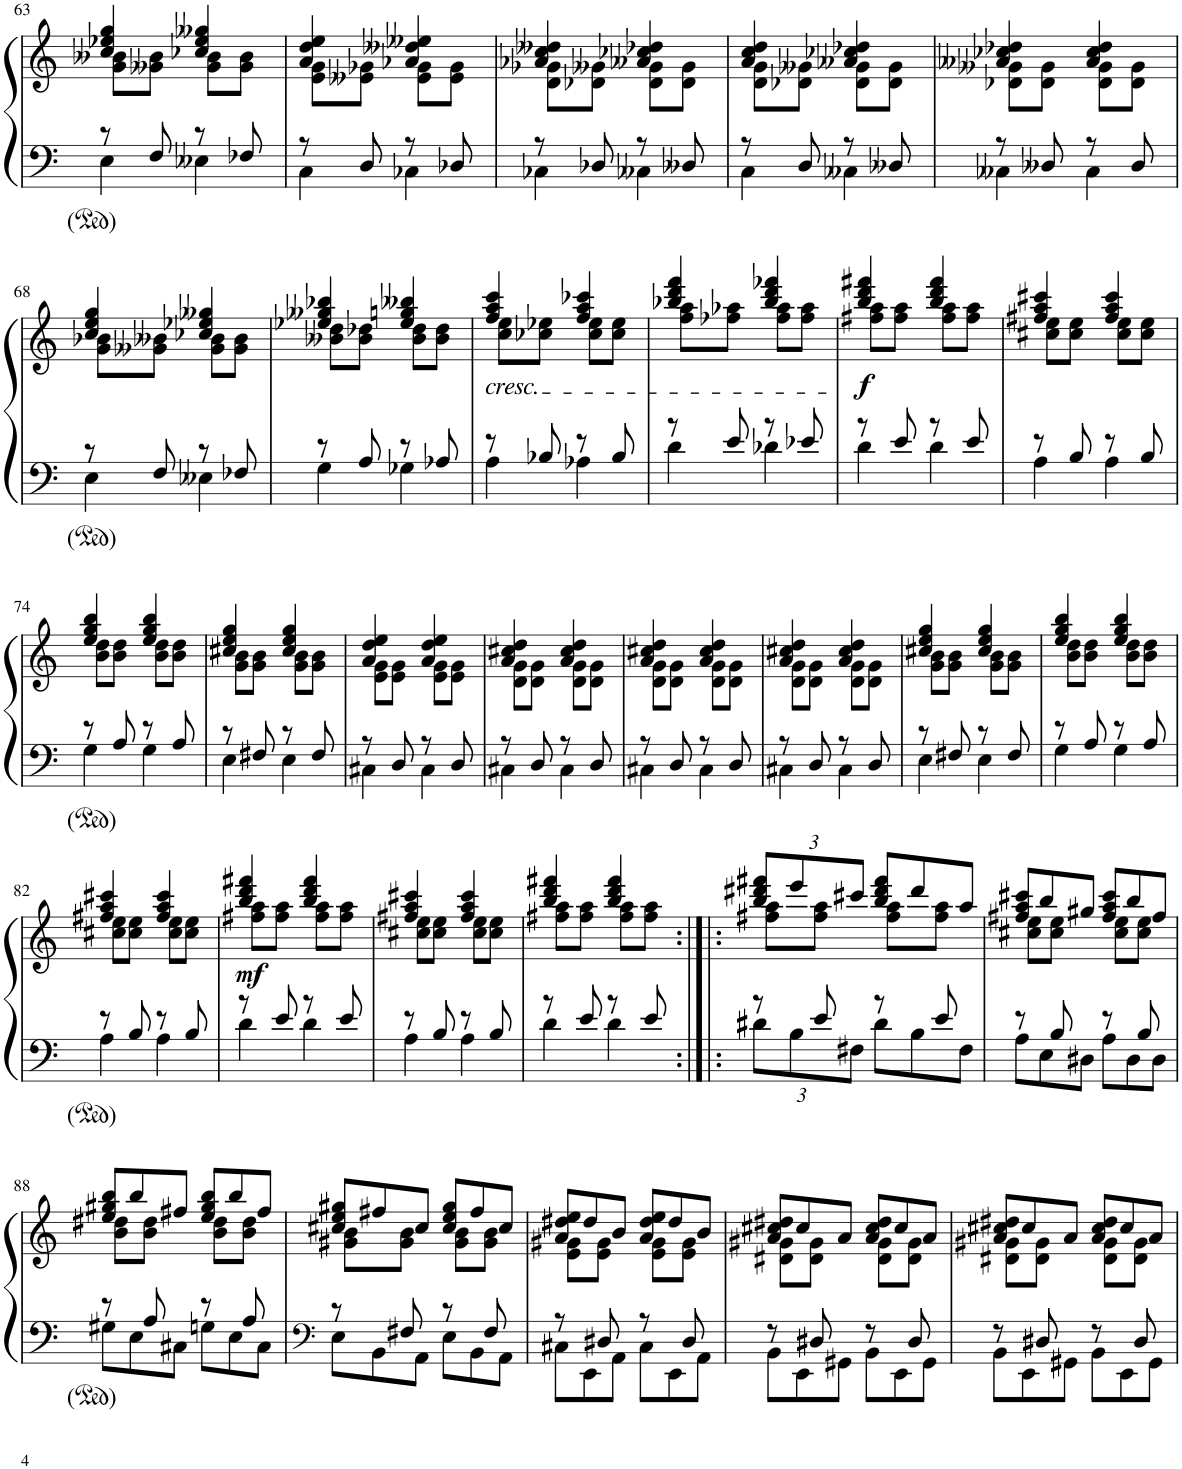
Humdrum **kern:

**kern	**kern	**dynam
*part1	*part1	*part1
*staff2	*staff1	*staff1/2
*I"Piano	*	*
*I'Pno.	*	*
!!LO:PB:g=z
*clefF4	*clefG2	*
*k[]	*k[]	*
*M2/4	*M2/4	*
=63	=63	=63
*^	*^	*
8r	4E\	4cc/ 4ee-X/ 4gg/	8g\ 8b--X\L	.
8F/	.	.	8g--X\ 8b--\J	.
8r	4E--X\	4cc-X/ 4ee-/ 4gg--X/	8g--\ 8b--\L	.
8F-X/	.	.	8g--\ 8b--\J	.
=64	=64	=64	=64	=64
8r	4C\	4a/ 4dd/ 4ee/	8e\ 8g\L	.
8D/	.	.	8e--X\ 8g-X\J	.
8r	4C-X\	4a-X/ 4dd--X/ 4ee--X/	8e--\ 8g-\L	.
8D-X/	.	.	8e--\ 8g-\J	.
=65	=65	=65	=65	=65
8r	4C-X\	4a-X/ 4cc/ 4dd--X/	8d\ 8g-X\L	.
8D-X/	.	.	8d-X\ 8g--X\J	.
8r	4C--X\	4a--X/ 4cc-X/ 4dd-X/	8d-\ 8g--\L	.
8D--X/	.	.	8d-\ 8g--\J	.
=66	=66	=66	=66	=66
8r	4C\	4a/ 4cc/ 4dd/	8d\ 8g\L	.
8D/	.	.	8d-X\ 8g--X\J	.
8r	4C--X\	4a--X/ 4cc-X/ 4dd-X/	8d-\ 8g--\L	.
8D--X/	.	.	8d-\ 8g--\J	.
=67	=67	=67	=67	=67
8r	4C--X\	4a--X/ 4cc-X/ 4dd-X/	8d-X\ 8g--X\L	.
8D--X/	.	.	8d-\ 8g--\J	.
8r	4C--\	4a--/ 4cc-/ 4dd-/	8d-\ 8g--\L	.
8D--/	.	.	8d-\ 8g--\J	.
!!LO:LB:g=z	!!
=68	=68	=68	=68	=68
8r	4E\	4cc/ 4ee/ 4gg/	8g\ 8b-X\L	.
8F/	.	.	8g--X\ 8b--X\J	.
8r	4E--X\	4cc-X/ 4ee-X/ 4gg--X/	8g--\ 8b--\L	.
8F-X/	.	.	8g--\ 8b--\J	.
=69	=69	=69	=69	=69
8r	4G\	4ee-X/ 4gg--X/ 4bb-X/	8b--X\ 8dd\L	.
8A/	.	.	8b--\ 8dd-X\J	.
8r	4G-X\	4ee-/ 4ggn/ 4bb--X/	8b--\ 8dd-\L	.
8A-X/	.	.	8b--\ 8dd-\J	.
=70	=70	=70	=70	=70
!	!	!LO:TX:b:i:t=cresc.	!	!
8r	4A\	4ff/ 4aa/ 4ccc/	8cc\ 8ee\L	.
8B-X/	.	.	8cc-X\ 8ee-X\J	.
8r	4A-X\	4ff/ 4aa/ 4ccc-X/	8cc-\ 8ee-\L	.
8B-/	.	.	8cc-\ 8ee-\J	.
=71	=71	=71	=71	=71
8r	4d\	4bb-X/ 4ddd/ 4fff/	8ff\ 8aa\L	.
8e/	.	.	8ff-X\ 8aa-X\J	.
8r	4d-X\	4bb-/ 4ddd/ 4fff-X/	8ff-\ 8aa-\L	.
8e-X/	.	.	8ff-\ 8aa-\J	.
=72	=72	=72	=72	=72
!	!	!	!	!LO:DY:b
8r	4d\	4bb/ 4ddd/ 4fff#X/	8ff#X\ 8aa\L	f
8e/	.	.	8ff#\ 8aa\J	.
8r	4d\	4bb/ 4ddd/ 4fff#/	8ff#\ 8aa\L	.
8e/	.	.	8ff#\ 8aa\J	.
=73	=73	=73	=73	=73
8r	4A\	4ff#X/ 4aa/ 4ccc#X/	8cc#X\ 8ee\L	.
8B/	.	.	8cc#\ 8ee\J	.
8r	4A\	4ff#/ 4aa/ 4ccc#/	8cc#\ 8ee\L	.
8B/	.	.	8cc#\ 8ee\J	.
!!LO:LB:g=z	!!
=74	=74	=74	=74	=74
8r	4G\	4ee/ 4gg/ 4bb/	8b\ 8dd\L	.
8A/	.	.	8b\ 8dd\J	.
8r	4G\	4ee/ 4gg/ 4bb/	8b\ 8dd\L	.
8A/	.	.	8b\ 8dd\J	.
=75	=75	=75	=75	=75
8r	4E\	4cc#X/ 4ee/ 4gg/	8g\ 8b\L	.
8F#X/	.	.	8g\ 8b\J	.
8r	4E\	4cc#/ 4ee/ 4gg/	8g\ 8b\L	.
8F#/	.	.	8g\ 8b\J	.
=76	=76	=76	=76	=76
8r	4C#X\	4a/ 4dd/ 4ee/	8e\ 8g\L	.
8D/	.	.	8e\ 8g\J	.
8r	4C#\	4a/ 4dd/ 4ee/	8e\ 8g\L	.
8D/	.	.	8e\ 8g\J	.
=77	=77	=77	=77	=77
8r	4C#X\	4a/ 4cc#X/ 4dd/	8d\ 8g\L	.
8D/	.	.	8d\ 8g\J	.
8r	4C#\	4a/ 4cc#/ 4dd/	8d\ 8g\L	.
8D/	.	.	8d\ 8g\J	.
=78	=78	=78	=78	=78
8r	4C#X\	4a/ 4cc#X/ 4dd/	8d\ 8g\L	.
8D/	.	.	8d\ 8g\J	.
8r	4C#\	4a/ 4cc#/ 4dd/	8d\ 8g\L	.
8D/	.	.	8d\ 8g\J	.
=79	=79	=79	=79	=79
8r	4C#X\	4a/ 4cc#X/ 4dd/	8d\ 8g\L	.
8D/	.	.	8d\ 8g\J	.
8r	4C#\	4a/ 4cc#/ 4dd/	8d\ 8g\L	.
8D/	.	.	8d\ 8g\J	.
=80	=80	=80	=80	=80
8r	4E\	4cc#X/ 4ee/ 4gg/	8g\ 8b\L	.
8F#X/	.	.	8g\ 8b\J	.
8r	4E\	4cc#/ 4ee/ 4gg/	8g\ 8b\L	.
8F#/	.	.	8g\ 8b\J	.
=81	=81	=81	=81	=81
8r	4G\	4ee/ 4gg/ 4bb/	8b\ 8dd\L	.
8A/	.	.	8b\ 8dd\J	.
8r	4G\	4ee/ 4gg/ 4bb/	8b\ 8dd\L	.
8A/	.	.	8b\ 8dd\J	.
!!LO:LB:g=z	!!
=82	=82	=82	=82	=82
8r	4A\	4ff#X/ 4aa/ 4ccc#X/	8cc#X\ 8ee\L	.
8B/	.	.	8cc#\ 8ee\J	.
8r	4A\	4ff#/ 4aa/ 4ccc#/	8cc#\ 8ee\L	.
8B/	.	.	8cc#\ 8ee\J	.
=83	=83	=83	=83	=83
!	!	!	!	!LO:DY:b
8r	4d\	4bb/ 4ddd/ 4fff#X/	8ff#X\ 8aa\L	mf
8e/	.	.	8ff#\ 8aa\J	.
8r	4d\	4bb/ 4ddd/ 4fff#/	8ff#\ 8aa\L	.
8e/	.	.	8ff#\ 8aa\J	.
=84	=84	=84	=84	=84
8r	4A\	4ff#X/ 4aa/ 4ccc#X/	8cc#X\ 8ee\L	.
8B/	.	.	8cc#\ 8ee\J	.
8r	4A\	4ff#/ 4aa/ 4ccc#/	8cc#\ 8ee\L	.
8B/	.	.	8cc#\ 8ee\J	.
=85	=85	=85	=85	=85
8r	4d\	4bb/ 4ddd/ 4fff#X/	8ff#X\ 8aa\L	.
8e/	.	.	8ff#\ 8aa\J	.
8r	4d\	4bb/ 4ddd/ 4fff#/	8ff#\ 8aa\L	.
8e/	.	.	8ff#\ 8aa\J	.
=86:|!|:	=86:|!|:	=86:|!|:	=86:|!|:	=86:|!|:
*	*Xbrackettup	*Xbrackettup	*	*
8r	12d#X\L	12bb/ 12ddd#X/ 12fff#X/L	8ff#X\ 8aa\L	.
.	12B\	12eee/	.	.
8e/	.	.	8ff#\ 8aa\J	.
.	12F#X\J	12ccc#X/J	.	.
8r	12d#\L	12bb/ 12ddd#/ 12fff#/L	8ff#\ 8aa\L	.
.	12B\	12ddd#/	.	.
8e/	.	.	8ff#\ 8aa\J	.
.	12F#\J	12aa/J	.	.
=87	=87	=87	=87	=87
8r	12A\L	12ff#X/ 12aa/ 12ccc#X/L	8cc#X\ 8ee\L	.
.	12E\	12bb/	.	.
8B/	.	.	8cc#\ 8ee\J	.
.	12D#X\J	12gg#X/J	.	.
8r	12A\L	12ff#/ 12aa/ 12ccc#/L	8cc#\ 8ee\L	.
.	12D#\	12bb/	.	.
8B/	.	.	8cc#\ 8ee\J	.
.	12D#\J	12ff#/J	.	.
!!LO:LB:g=z	!!
=88	=88	=88	=88	=88
8r	12G#X\L	12ee/ 12gg#X/ 12bb/L	8b\ 8dd#X\L	.
.	12E\	12bb/	.	.
8A/	.	.	8b\ 8dd#\J	.
.	12C#X\J	12ff#X/J	.	.
8r	12Gn\L	12ee/ 12gg#/ 12bb/L	8b\ 8dd#\L	.
.	12E\	12bb/	.	.
8A/	.	.	8b\ 8dd#\J	.
.	12C#\J	12ff#/J	.	.
=89	=89	=89	=89	=89
*clefF4	*	*	*	*
8r	12E\L	12cc#X/ 12ee/ 12gg#X/L	8g#X\ 8b\L	.
.	12BB\	12ff#X/	.	.
8F#X/	.	.	8g#\ 8b\J	.
.	12AA\J	12cc#/J	.	.
8r	12E\L	12cc#/ 12ee/ 12gg#/L	8g#\ 8b\L	.
.	12BB\	12ff#/	.	.
8F#/	.	.	8g#\ 8b\J	.
.	12AA\J	12cc#/J	.	.
=90	=90	=90	=90	=90
8r	12C#X\L	12a/ 12dd#X/ 12ee/L	8e\ 8g#X\L	.
.	12EE\	12dd#/	.	.
8D#X/	.	.	8e\ 8g#\J	.
.	12AA\J	12b/J	.	.
8r	12C#\L	12a/ 12dd#/ 12ee/L	8e\ 8g#\L	.
.	12EE\	12dd#/	.	.
8D#/	.	.	8e\ 8g#\J	.
.	12AA\J	12b/J	.	.
=91	=91	=91	=91	=91
8r	12BB\L	12a/ 12cc#X/ 12dd#X/L	8d#X\ 8g#X\L	.
.	12EE\	12cc#/	.	.
8D#X/	.	.	8d#\ 8g#\J	.
.	12GG#X\J	12a/J	.	.
8r	12BB\L	12a/ 12cc#/ 12dd#/L	8d#\ 8g#\L	.
.	12EE\	12cc#/	.	.
8D#/	.	.	8d#\ 8g#\J	.
.	12GG#\J	12a/J	.	.
=92	=92	=92	=92	=92
8r	12BB\L	12a/ 12cc#X/ 12dd#X/L	8d#X\ 8g#X\L	.
.	12EE\	12cc#/	.	.
8D#X/	.	.	8d#\ 8g#\J	.
.	12GG#X\J	12a/J	.	.
8r	12BB\L	12a/ 12cc#/ 12dd#/L	8d#\ 8g#\L	.
.	12EE\	12cc#/	.	.
8D#/	.	.	8d#\ 8g#\J	.
.	12GG#\J	12a/J	.	.
*v	*v	*	*	*
*	*v	*v	*
=	=	=
*-	*-	*-
